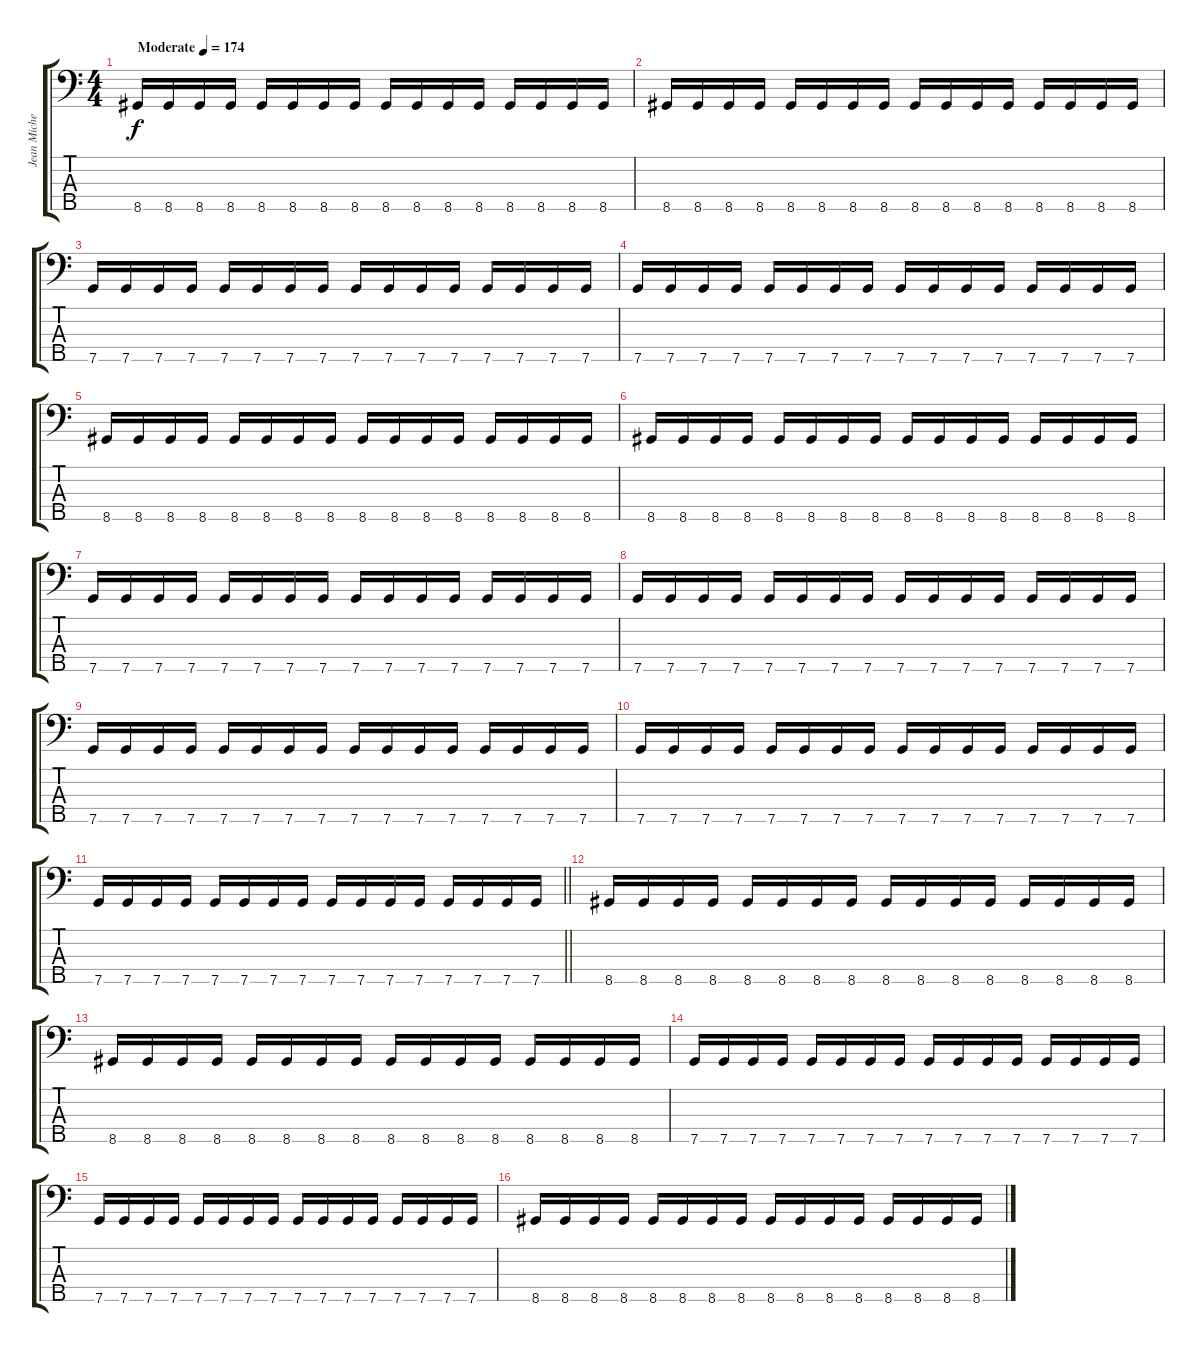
\track ("Jean Michel Labadie - BASS" "Jean Miche") {instrument electricbasspick}
\staff {score tabs}
\tuning (F2 C2 G1 D1 C1) {hide}
\ts (4 4)
\tempo (174 "Moderate")
\clef f4
\ks c
8.5.16{dy f instrument electricbasspick} 8.5.16 8.5.16 8.5.16 8.5.16 8.5.16 8.5.16 8.5.16 8.5.16 8.5.16 8.5.16 8.5.16 8.5.16 8.5.16 8.5.16 8.5.16 |
8.5.16 8.5.16 8.5.16 8.5.16 8.5.16 8.5.16 8.5.16 8.5.16 8.5.16 8.5.16 8.5.16 8.5.16 8.5.16 8.5.16 8.5.16 8.5.16 |
7.5.16 7.5.16 7.5.16 7.5.16 7.5.16 7.5.16 7.5.16 7.5.16 7.5.16 7.5.16 7.5.16 7.5.16 7.5.16 7.5.16 7.5.16 7.5.16 |
7.5.16 7.5.16 7.5.16 7.5.16 7.5.16 7.5.16 7.5.16 7.5.16 7.5.16 7.5.16 7.5.16 7.5.16 7.5.16 7.5.16 7.5.16 7.5.16 |
8.5.16 8.5.16 8.5.16 8.5.16 8.5.16 8.5.16 8.5.16 8.5.16 8.5.16 8.5.16 8.5.16 8.5.16 8.5.16 8.5.16 8.5.16 8.5.16 |
8.5.16 8.5.16 8.5.16 8.5.16 8.5.16 8.5.16 8.5.16 8.5.16 8.5.16 8.5.16 8.5.16 8.5.16 8.5.16 8.5.16 8.5.16 8.5.16 |
7.5.16 7.5.16 7.5.16 7.5.16 7.5.16 7.5.16 7.5.16 7.5.16 7.5.16 7.5.16 7.5.16 7.5.16 7.5.16 7.5.16 7.5.16 7.5.16 |
7.5.16 7.5.16 7.5.16 7.5.16 7.5.16 7.5.16 7.5.16 7.5.16 7.5.16 7.5.16 7.5.16 7.5.16 7.5.16 7.5.16 7.5.16 7.5.16 |
7.5.16 7.5.16 7.5.16 7.5.16 7.5.16 7.5.16 7.5.16 7.5.16 7.5.16 7.5.16 7.5.16 7.5.16 7.5.16 7.5.16 7.5.16 7.5.16 |
7.5.16 7.5.16 7.5.16 7.5.16 7.5.16 7.5.16 7.5.16 7.5.16 7.5.16 7.5.16 7.5.16 7.5.16 7.5.16 7.5.16 7.5.16 7.5.16 |
\barLineRight lightlight
7.5.16 7.5.16 7.5.16 7.5.16 7.5.16 7.5.16 7.5.16 7.5.16 7.5.16 7.5.16 7.5.16 7.5.16 7.5.16 7.5.16 7.5.16 7.5.16 |
\section ("" "")
8.5.16 8.5.16 8.5.16 8.5.16 8.5.16 8.5.16 8.5.16 8.5.16 8.5.16 8.5.16 8.5.16 8.5.16 8.5.16 8.5.16 8.5.16 8.5.16 |
8.5.16 8.5.16 8.5.16 8.5.16 8.5.16 8.5.16 8.5.16 8.5.16 8.5.16 8.5.16 8.5.16 8.5.16 8.5.16 8.5.16 8.5.16 8.5.16 |
7.5.16 7.5.16 7.5.16 7.5.16 7.5.16 7.5.16 7.5.16 7.5.16 7.5.16 7.5.16 7.5.16 7.5.16 7.5.16 7.5.16 7.5.16 7.5.16 |
7.5.16 7.5.16 7.5.16 7.5.16 7.5.16 7.5.16 7.5.16 7.5.16 7.5.16 7.5.16 7.5.16 7.5.16 7.5.16 7.5.16 7.5.16 7.5.16 |
8.5.16 8.5.16 8.5.16 8.5.16 8.5.16 8.5.16 8.5.16 8.5.16 8.5.16 8.5.16 8.5.16 8.5.16 8.5.16 8.5.16 8.5.16 8.5.16
